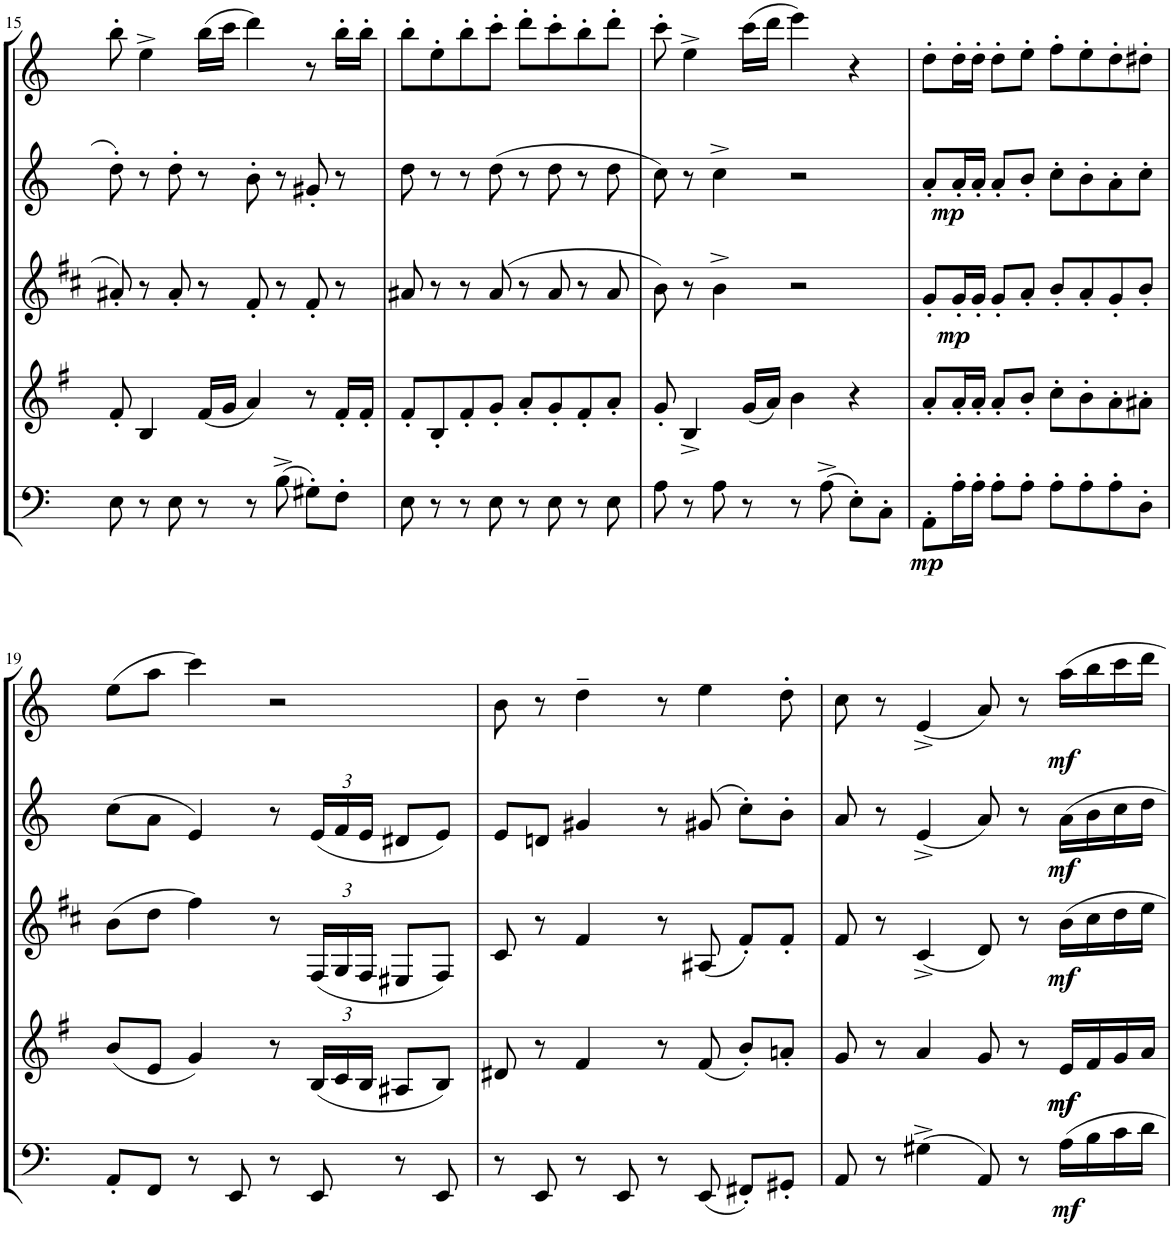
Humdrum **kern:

**kern	**dynam	**kern	**dynam	**kern	**dynam	**kern	**dynam	**kern	**dynam
*part5	*part5	*part4	*part4	*part3	*part3	*part2	*part2	*part1	*part1
*staff5	*staff5	*staff4	*staff4	*staff3	*staff3	*staff2	*staff2	*staff1	*staff1
*I"Bassoon	*	*I"Horn in F	*	*I"Bb Clarinet	*	*I"Oboe	*	*I"Flute	*
*I'Bsn	*	*I'Hn	*	*I'Cl	*	*I'Ob	*	*I'Fl	*
!!LO:PB:g=z
*clefF4	*	*clefG2	*	*clefG2	*	*clefG2	*	*clefG2	*
*	*	*ITrd4c7	*	*ITrd1c2	*	*	*	*	*
*k[]	*	*k[f#]	*	*k[f#c#]	*	*k[]	*	*k[]	*
*M4/4	*	*M4/4	*	*M4/4	*	*M4/4	*	*M4/4	*
=15	=15	=15	=15	=15	=15	=15	=15	=15	=15
8E\	.	8f#'/	.	8a#X'/	.	8dd'\	.	8bb'\	.
8r	.	4B/	.	8r	.	8r	.	4ee^\	.
8E\	.	.	.	8a#'/	.	8dd'\	.	.	.
8r	.	(16f#/LL	.	8r	.	8r	.	(16bb\LL	.
.	.	16g/JJ	.	.	.	.	.	16ccc\JJ	.
8r	.	4a/)	.	8f#'/	.	8b'\	.	4ddd\)	.
(8B^\	.	.	.	8r	.	8r	.	.	.
8G#X'\L)	.	8r	.	8f#'/	.	8g#X'/	.	8r	.
8F'\J	.	16f#'/LL	.	8r	.	8r	.	16bb'\LL	.
.	.	16f#'/JJ	.	.	.	.	.	16bb'\JJ	.
=16	=16	=16	=16	=16	=16	=16	=16	=16	=16
8E\	.	8f#'/L	.	8a#X/	.	8dd\	.	8bb'\L	.
8r	.	8B'/	.	8r	.	8r	.	8ee'\	.
8r	.	8f#'/	.	8r	.	8r	.	8bb'\	.
8E\	.	8g'/J	.	(8a#/	.	(8dd\	.	8ccc'\J	.
8r	.	8a'/L	.	8r	.	8r	.	8ddd'\L	.
8E\	.	8g'/	.	8a#/	.	8dd\	.	8ccc'\	.
8r	.	8f#'/	.	8r	.	8r	.	8bb'\	.
8E\	.	8a'/J	.	8a#/	.	8dd\	.	8ddd'\J	.
=17	=17	=17	=17	=17	=17	=17	=17	=17	=17
8A\	.	8g'/	.	8b\)	.	8cc\)	.	8ccc'\	.
8r	.	4B^/	.	8r	.	8r	.	4ee^\	.
8A\	.	.	.	4b^\	.	4cc^\	.	.	.
8r	.	(16g/LL	.	.	.	.	.	(16ccc\LL	.
.	.	16a/JJ)	.	.	.	.	.	16ddd\JJ	.
8r	.	4b\	.	2r	.	2r	.	4eee\)	.
(8A^\	.	.	.	.	.	.	.	.	.
8E'\L)	.	4r	.	.	.	.	.	4r	.
8C'\J	.	.	.	.	.	.	.	.	.
=18	=18	=18	=18	=18	=18	=18	=18	=18	=18
!	!LO:DY:b	!	!	!	!	!	!	!	!
8AA'\L	mp	8a'/L	.	8g'/L	.	8a'/L	.	8dd'\L	.
!	!	!	!	!	!LO:DY:b	!	!LO:DY:b	!	!
16A'\L	.	16a'/L	.	16g'/L	mp	16a'/L	mp	16dd'\L	.
16A'\JJ	.	16a'/JJ	.	16g'/JJ	.	16a'/JJ	.	16dd'\JJ	.
8A'\L	.	8a'/L	.	8g'/L	.	8a'/L	.	8dd'\L	.
8A'\J	.	8b'/J	.	8a'/J	.	8b'/J	.	8ee'\J	.
8A'\L	.	8cc'\L	.	8b'/L	.	8cc'\L	.	8ff'\L	.
8A'\	.	8b'\	.	8a'/	.	8b'\	.	8ee'\	.
8A'\	.	8a'\	.	8g'/	.	8a'\	.	8dd'\	.
8D'\J	.	8a#X'\J	.	8b'/J	.	8cc'\J	.	8dd#X'\J	.
!!LO:LB:g=z
=19	=19	=19	=19	=19	=19	=19	=19	=19	=19
8AA'/L	.	(8b/L	.	(8b\L	.	(8cc\L	.	(8ee\L	.
8FF/J	.	8e/J	.	8dd\J	.	8a\J	.	8aa\J	.
8r	.	4g/)	.	4ff#\)	.	4e/)	.	4ccc\)	.
8EE/	.	.	.	.	.	.	.	.	.
8r	.	8r	.	8r	.	8r	.	2r	.
*	*	*Xbrackettup	*	*Xbrackettup	*	*Xbrackettup	*	*	*
8EE/	.	(24B/LL	.	(24F#/LL	.	(24e/LL	.	.	.
.	.	24c/	.	24G/	.	24f/	.	.	.
.	.	24B/JJ	.	24F#/JJ	.	24e/JJ	.	.	.
8r	.	8A#X/L	.	8E#X/L	.	8d#X/L	.	.	.
8EE/	.	8B/J)	.	8F#/J)	.	8e/J)	.	.	.
=20	=20	=20	=20	=20	=20	=20	=20	=20	=20
8r	.	8d#X/	.	8c#/	.	8e/L	.	8b\	.
8EE/	.	8r	.	8r	.	8dn/J	.	8r	.
8r	.	4f#/	.	4f#/	.	4g#X/	.	4dd~\	.
8EE/	.	.	.	.	.	.	.	.	.
8r	.	8r	.	8r	.	8r	.	8r	.
(8EE/	.	(8f#/	.	(8A#X/	.	(8g#X/	.	4ee\	.
8FF#X'/L)	.	8b'/L)	.	8f#'/L)	.	8cc'\L)	.	.	.
8GG#X'/J	.	8an'/J	.	8f#'/J	.	8b'\J	.	8dd'\	.
=21	=21	=21	=21	=21	=21	=21	=21	=21	=21
8AA/	.	8g/	.	8f#/	.	8a/	.	8cc\	.
8r	.	8r	.	8r	.	8r	.	8r	.
(4G#X^\	.	4a/	.	(4c#^/	.	(4e^/	.	(4e^/	.
8AA/)	.	8g/	.	8d/)	.	8a/)	.	8a/)	.
8r	.	8r	.	8r	.	8r	.	8r	.
!	!LO:DY:b	!	!LO:DY:b	!	!	!	!	!	!
!	!	!	!LO:DY:n=1:b	!	!LO:DY:b	!	!LO:DY:b	!	!LO:DY:b
16A\LL	mf	16e/LL	mf mf	16b\LL	mf	16a\LL	mf	16aa\LL	mf
16B\	.	16f#/	.	16cc#\	.	16b\	.	16bb\	.
16c\	.	16g/	.	16dd\	.	16cc\	.	16ccc\	.
16d\JJ	.	16a/JJ	.	16ee\JJ	.	16dd\JJ	.	16ddd\JJ	.
=	=	=	=	=	=	=	=	=	=
*-	*-	*-	*-	*-	*-	*-	*-	*-	*-
